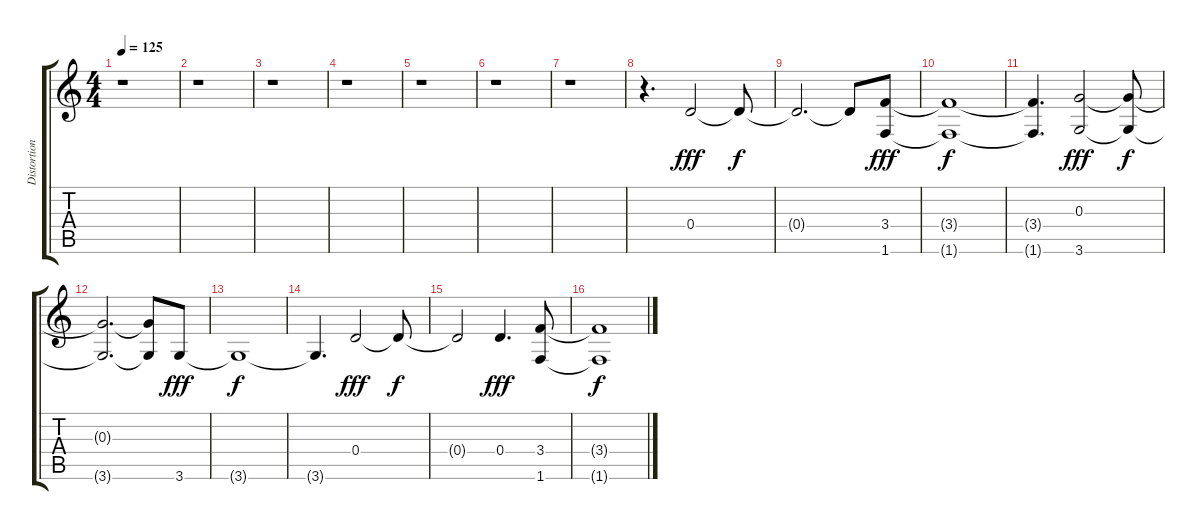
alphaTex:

\track ("Distortion Guitar" "Distortion") {instrument distortionguitar}
\staff {score tabs}
\tuning (E4 B3 G3 D3 A2 E2) {hide}
\ts (4 4)
\tempo 125
\clef g2
\ks c
r.1{dy fff} |
r.1 |
r.1 |
r.1 |
r.1 |
r.1 |
r.1 |
r.4{d} 0.4.2 0.4{t}.8{dy f} |
0.4{t}.2{d} 0.4{t}.8 (3.4 1.6).8{dy fff} |
(3.4{t} 1.6{t}).1{dy f} |
(3.4{t} 1.6{t}).4{d} (0.3 3.6).2{dy fff} (0.3{t} 3.6{t}).8{dy f} |
(0.3{t} 3.6{t}).2{d} (0.3{t} 3.6{t}).8 3.6.8{dy fff} |
3.6{t}.1{dy f} |
3.6{t}.4{d} 0.4.2{dy fff} 0.4{t}.8{dy f} |
0.4{t}.2 0.4.4{d dy fff} (3.4 1.6).8 |
(3.4{t} 1.6{t}).1{dy f}
